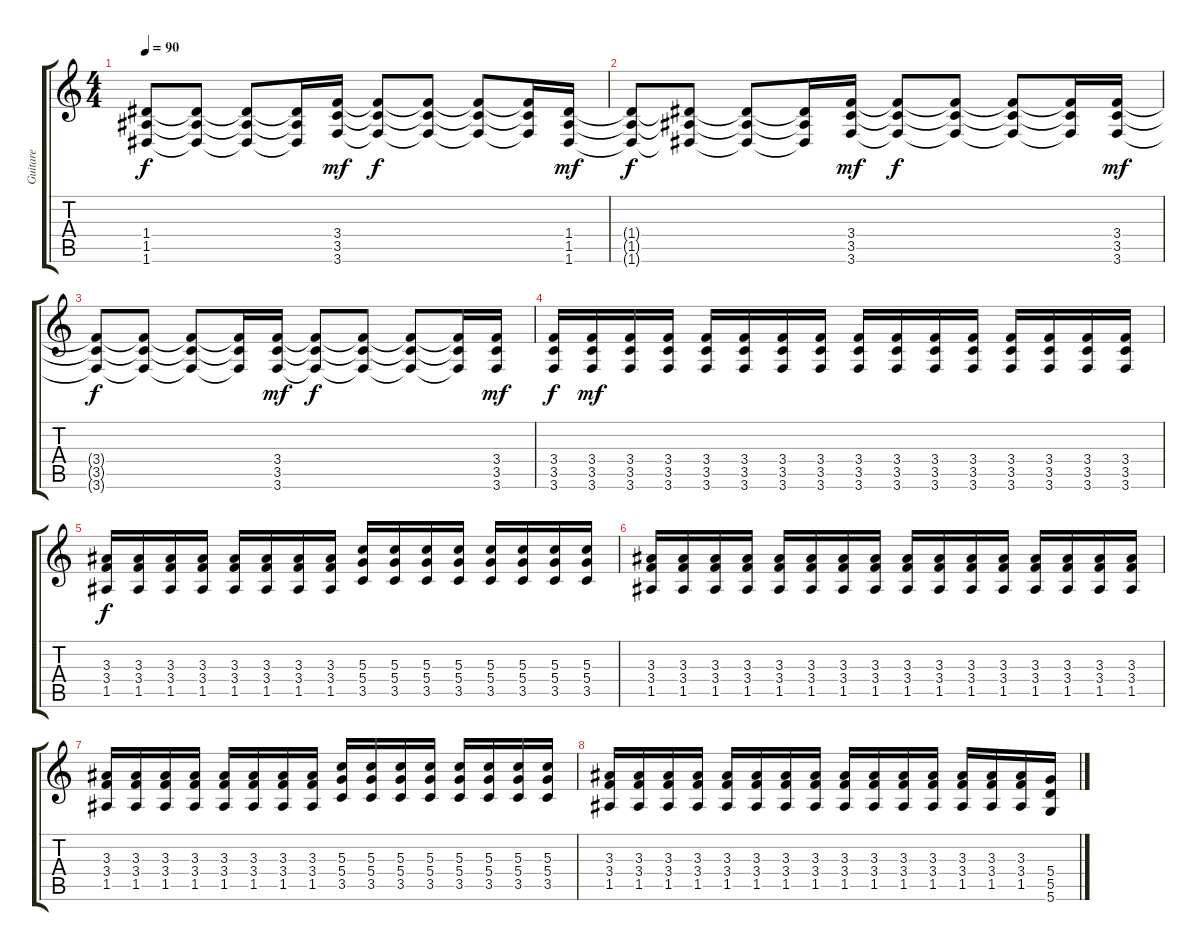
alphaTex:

\track ("Guitare" "Guitare") {instrument distortionguitar}
\staff {score tabs}
\tuning (E4 B3 G3 D3 A2 D2) {hide}
\ts (4 4)
\tempo 90
\clef g2
\ks c
(1.4{t} 1.5{t} 1.6{t}).8{dy f} (1.4{t} 1.5{t} 1.6{t}).8 (1.4{t} 1.5{t} 1.6{t}).8 (1.4{t} 1.5{t} 1.6{t}).16 (3.4 3.5 3.6).16{dy mf} (3.4{t} 3.5{t} 3.6{t}).8{dy f} (3.4{t} 3.5{t} 3.6{t}).8 (3.4{t} 3.5{t} 3.6{t}).8 (3.4{t} 3.5{t} 3.6{t}).16 (1.4 1.5 1.6).16{dy mf} |
(1.4{t} 1.5{t} 1.6{t}).8{dy f} (1.4{t} 1.5{t} 1.6{t}).8 (1.4{t} 1.5{t} 1.6{t}).8 (1.4{t} 1.5{t} 1.6{t}).16 (3.4 3.5 3.6).16{dy mf} (3.4{t} 3.5{t} 3.6{t}).8{dy f} (3.4{t} 3.5{t} 3.6{t}).8 (3.4{t} 3.5{t} 3.6{t}).8 (3.4{t} 3.5{t} 3.6{t}).16 (3.4 3.5 3.6).16{dy mf} |
(3.4{t} 3.5{t} 3.6{t}).8{dy f} (3.4{t} 3.5{t} 3.6{t}).8 (3.4{t} 3.5{t} 3.6{t}).8 (3.4{t} 3.5{t} 3.6{t}).16 (3.4 3.5 3.6).16{dy mf} (3.4{t} 3.5{t} 3.6{t}).8{dy f} (3.4{t} 3.5{t} 3.6{t}).8 (3.4{t} 3.5{t} 3.6{t}).8 (3.4{t} 3.5{t} 3.6{t}).16 (3.4 3.5 3.6).16{dy mf} |
(3.4 3.5 3.6).16{dy f} (3.4 3.5 3.6).16{dy mf} (3.4 3.5 3.6).16 (3.4 3.5 3.6).16 (3.4 3.5 3.6).16 (3.4 3.5 3.6).16 (3.4 3.5 3.6).16 (3.4 3.5 3.6).16 (3.4 3.5 3.6).16 (3.4 3.5 3.6).16 (3.4 3.5 3.6).16 (3.4 3.5 3.6).16 (3.4 3.5 3.6).16 (3.4 3.5 3.6).16 (3.4 3.5 3.6).16 (3.4 3.5 3.6).16 |
\section ("" "")
(3.3 3.4 1.5).16{dy f balance 6} (3.3 3.4 1.5).16 (3.3 3.4 1.5).16 (3.3 3.4 1.5).16 (3.3 3.4 1.5).16 (3.3 3.4 1.5).16 (3.3 3.4 1.5).16 (3.3 3.4 1.5).16 (5.3 5.4 3.5).16 (5.3 5.4 3.5).16 (5.3 5.4 3.5).16 (5.3 5.4 3.5).16 (5.3 5.4 3.5).16 (5.3 5.4 3.5).16 (5.3 5.4 3.5).16 (5.3 5.4 3.5).16 |
(3.3 3.4 1.5).16 (3.3 3.4 1.5).16 (3.3 3.4 1.5).16 (3.3 3.4 1.5).16 (3.3 3.4 1.5).16 (3.3 3.4 1.5).16 (3.3 3.4 1.5).16 (3.3 3.4 1.5).16 (3.3 3.4 1.5).16 (3.3 3.4 1.5).16 (3.3 3.4 1.5).16 (3.3 3.4 1.5).16 (3.3 3.4 1.5).16 (3.3 3.4 1.5).16 (3.3 3.4 1.5).16 (3.3 3.4 1.5).16 |
(3.3 3.4 1.5).16 (3.3 3.4 1.5).16 (3.3 3.4 1.5).16 (3.3 3.4 1.5).16 (3.3 3.4 1.5).16 (3.3 3.4 1.5).16 (3.3 3.4 1.5).16 (3.3 3.4 1.5).16 (5.3 5.4 3.5).16 (5.3 5.4 3.5).16 (5.3 5.4 3.5).16 (5.3 5.4 3.5).16 (5.3 5.4 3.5).16 (5.3 5.4 3.5).16 (5.3 5.4 3.5).16 (5.3 5.4 3.5).16 |
(3.3 3.4 1.5).16 (3.3 3.4 1.5).16 (3.3 3.4 1.5).16 (3.3 3.4 1.5).16 (3.3 3.4 1.5).16 (3.3 3.4 1.5).16 (3.3 3.4 1.5).16 (3.3 3.4 1.5).16 (3.3 3.4 1.5).16 (3.3 3.4 1.5).16 (3.3 3.4 1.5).16 (3.3 3.4 1.5).16 (3.3 3.4 1.5).16 (3.3 3.4 1.5).16 (3.3 3.4 1.5).16 (5.4 5.5 5.6).16
